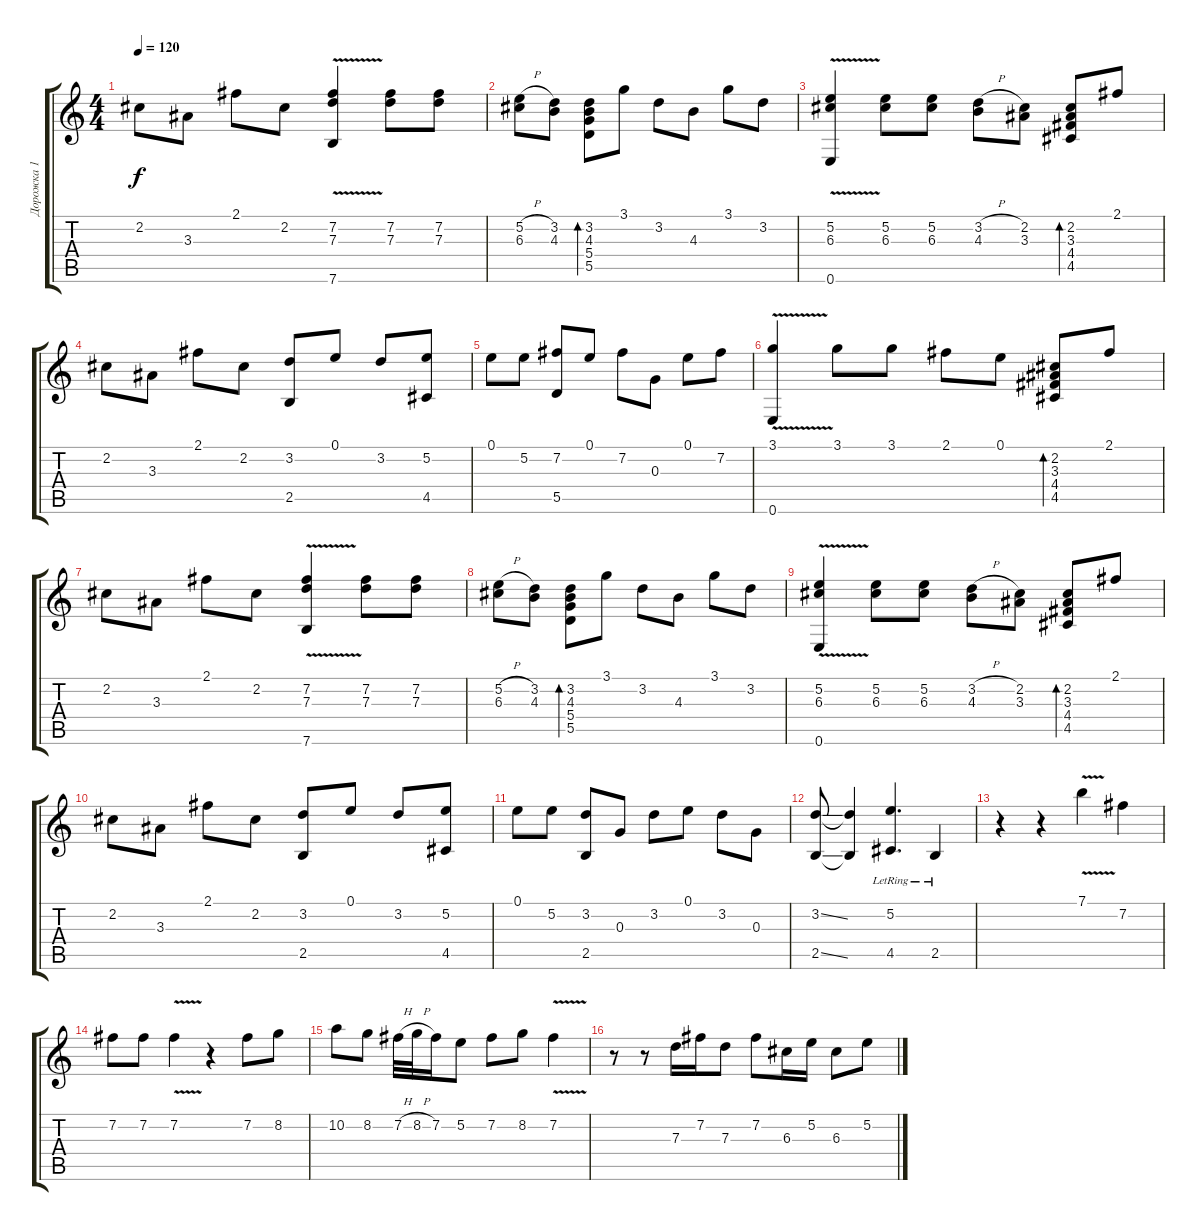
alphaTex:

\track ("Дорожка 1" "Дорожка 1") {instrument acousticguitarnylon}
\staff {score tabs}
\tuning (E4 B3 G3 D3 A2 E2) {hide}
\ts (4 4)
\tempo 120
\clef g2
\ks c
2.2.8{dy f} 3.3.8 2.1.8 2.2.8 (7.2{v} 7.3 7.6).4 (7.2 7.3).8 (7.2 7.3).8 |
(5.2{h} 6.3).8 (3.2 4.3).8 (3.2 4.3 5.4 5.5).8{bd 120} 3.1.8 3.2.8 4.3.8 3.1.8 3.2.8 |
(5.2{v} 6.3 0.6).4 (5.2 6.3).8 (5.2 6.3).8 (3.2{h} 4.3).8 (2.2 3.3).8 (2.2 3.3 4.4 4.5).8{bd 120} 2.1.8 |
2.2.8 3.3.8 2.1.8 2.2.8 (3.2 2.5).8 0.1.8 3.2.8 (5.2 4.5).8 |
0.1.8 5.2.8 (7.2 5.5).8 0.1.8 7.2.8 0.3.8 0.1.8 7.2.8 |
(3.1{v} 0.6).4 3.1.8 3.1.8 2.1.8 0.1.8 (2.2 3.3 4.4 4.5).8{bd 120} 2.1.8 |
2.2.8 3.3.8 2.1.8 2.2.8 (7.2{v} 7.3 7.6).4 (7.2 7.3).8 (7.2 7.3).8 |
(5.2{h} 6.3).8 (3.2 4.3).8 (3.2 4.3 5.4 5.5).8{bd 120} 3.1.8 3.2.8 4.3.8 3.1.8 3.2.8 |
(5.2{v} 6.3 0.6).4 (5.2 6.3).8 (5.2 6.3).8 (3.2{h} 4.3).8 (2.2 3.3).8 (2.2 3.3 4.4 4.5).8{bd 120} 2.1.8 |
2.2.8 3.3.8 2.1.8 2.2.8 (3.2 2.5).8 0.1.8 3.2.8 (5.2 4.5).8 |
0.1.8 5.2.8 (3.2 2.5).8 0.3.8 3.2.8 0.1.8 3.2.8 0.3.8 |
(3.2{ss} 2.5{ss}).8 (3.2{t} 2.5{t}).4 (5.2{lr} 4.5).4{d} 2.5{lr}.4 |
r.4 r.4 7.1{v}.4 7.2.4 |
7.2.8 7.2.8 7.2{v}.4 r.4 7.2.8 8.2.8 |
10.2.8 8.2.8 7.2{h}.32 8.2{h}.32 7.2.16 5.2.8 7.2.8 8.2.8 7.2{v}.4 |
r.8 r.8 7.3.16 7.2.16 7.3.8 7.2.8 6.3.16 5.2.16 6.3.8 5.2.8
